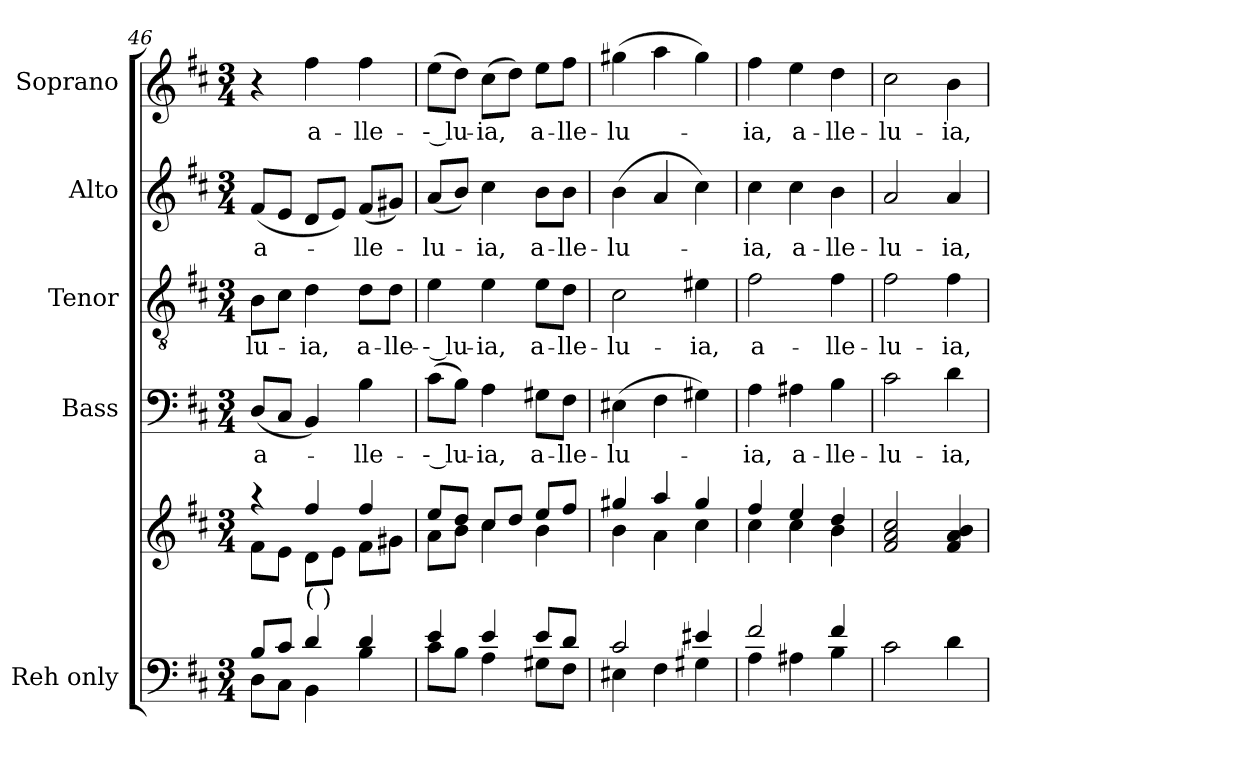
**kern	**kern	**kern	**text	**kern	**text	**kern	**text	**kern	**text
*part5	*part5	*part4	*part4	*part3	*part3	*part2	*part2	*part1	*part1
*staff6	*staff5	*staff4	*staff4	*staff3	*staff3	*staff2	*staff2	*staff1	*staff1
*I"Reh only	*	*I"Bass	*	*I"Tenor	*	*I"Alto	*	*I"Soprano	*
*	*	*I'B.	*	*I'T.	*	*I'A.	*	*I'S.	*
*clefF4	*clefG2	*clefF4	*	*clefGv2	*	*clefG2	*	*clefG2	*
*	*	*	*	*ITrd7c12	*	*	*	*	*
*k[f#c#]	*k[f#c#]	*k[f#c#]	*	*k[f#c#]	*	*k[f#c#]	*	*k[f#c#]	*
*D:	*D:	*D:	*	*D:	*	*D:	*	*D:	*
*M3/4	*M3/4	*M3/4	*	*M3/4	*	*M3/4	*	*M3/4	*
=46	=46	=46	=46	=46	=46	=46	=46	=46	=46
*^	*^	*	*	*	*	*	*	*	*
!	!	!	!	!	!LO:LY:b:color=#000000	!	!	!	!	!	!
!	!	!	!	!	!	!	!LO:LY:b:color=#000000	!	!	!	!
!	!	!	!	!	!	!	!	!	!LO:LY:b:color=#000000	!	!
8Bi/L	8Di\L	4r	8f#i\L	(8Di/L	a-	8BBi\L	-lu-	(8f#i/L	a-	4r	.
8c#i/J	8C#i\J	.	8ei\J	8C#i/J	.	8C#i\J	.	8ei/J	.	.	.
!	!	!	!	!	!	!	!LO:LY:b:color=#000000	!	!	!	!
!LO:TX:a:t=(    )	!	!	!	!	!	!	!	!	!	!	!
!	!	!	!	!	!	!	!	!	!	!	!LO:LY:b:color=#000000
4di/	4BBi\	4ff#i/	8di\L	4BBi/)	.	4Di\	-ia,	8di/L	.	4ff#i\	a-
.	.	.	8ei\J	.	.	.	.	8ei/J)	.	.	.
!	!	!	!	!	!LO:LY:b:color=#000000	!	!	!	!	!	!
!	!	!	!	!	!	!	!LO:LY:b:color=#000000	!	!	!	!
!	!	!	!	!	!	!	!	!	!LO:LY:b:color=#000000	!	!
!	!	!	!	!	!	!	!	!	!	!	!LO:LY:b:color=#000000
4di/	4Bi\	4ff#i/	8f#i\L	4Bi\	-lle-	8Di\L	a-	(8f#i/L	-lle-	4ff#i\	-lle-
!	!	!	!	!	!	!	!LO:LY:b:color=#000000	!	!	!	!
.	.	.	8g#Xi\J	.	.	8Di\J	-lle-	8g#Xi/J)	.	.	.
!!LO:LB:g=z
=47	=47	=47	=47	=47	=47	=47	=47	=47	=47	=47	=47
!	!	!	!	!	!LO:LY:b:color=#000000	!	!	!	!	!	!
!	!	!	!	!	!	!	!LO:LY:b:color=#000000	!	!	!	!
!	!	!	!	!	!	!	!	!	!LO:LY:b:color=#000000	!	!
!	!	!	!	!	!	!	!	!	!	!	!LO:LY:b:color=#000000
4ei/	8c#i\L	8eei/L	8ai\L	(8c#i\L	-- lu-	4Ei\	-- lu-	(8ai/L	-lu-	(8eei\L	-- lu-
.	8Bi\J	8ddi/J	8bi\J	8Bi\J)	.	.	.	8bi/J)	.	8ddi\J)	.
!	!	!	!	!	!LO:LY:b:color=#000000	!	!	!	!	!	!
!	!	!	!	!	!	!	!LO:LY:b:color=#000000	!	!	!	!
!	!	!	!	!	!	!	!	!	!LO:LY:b:color=#000000	!	!
!	!	!	!	!	!	!	!	!	!	!	!LO:LY:b:color=#000000
4ei/	4Ai\	8cc#i/L	4cc#i\	4Ai\	-ia,	4Ei\	-ia,	4cc#i\	-ia,	(8cc#i\L	-ia,
.	.	8ddi/J	.	.	.	.	.	.	.	8ddi\J)	.
!	!	!	!	!	!LO:LY:b:color=#000000	!	!	!	!	!	!
!	!	!	!	!	!	!	!LO:LY:b:color=#000000	!	!	!	!
!	!	!	!	!	!	!	!	!	!LO:LY:b:color=#000000	!	!
!	!	!	!	!	!	!	!	!	!	!	!LO:LY:b:color=#000000
8ei/L	8G#Xi\L	8eei/L	4bi\	8G#Xi\L	a-	8Ei\L	a-	8bi\L	a-	8eei\L	a-
!	!	!	!	!	!LO:LY:b:color=#000000	!	!	!	!	!	!
!	!	!	!	!	!	!	!LO:LY:b:color=#000000	!	!	!	!
!	!	!	!	!	!	!	!	!	!LO:LY:b:color=#000000	!	!
!	!	!	!	!	!	!	!	!	!	!	!LO:LY:b:color=#000000
8di/J	8F#i\J	8ff#i/J	.	8F#i\J	-lle-	8Di\J	-lle-	8bi\J	-lle-	8ff#i\J	-lle-
=48	=48	=48	=48	=48	=48	=48	=48	=48	=48	=48	=48
!	!	!	!	!	!LO:LY:b:color=#000000	!	!	!	!	!	!
!	!	!	!	!	!	!	!LO:LY:b:color=#000000	!	!	!	!
!	!	!	!	!	!	!	!	!	!LO:LY:b:color=#000000	!	!
!	!	!	!	!	!	!	!	!	!	!	!LO:LY:b:color=#000000
2c#i/	4E#Xi\	4gg#Xi/	4bi\	(4E#Xi\	-lu-	2C#i\	-lu-	(4bi\	-lu-	(4gg#Xi\	-lu-
.	4F#i\	4aai/	4ai\	4F#i\	.	.	.	4ai/	.	4aai\	.
!	!	!	!	!	!	!	!LO:LY:b:color=#000000	!	!	!	!
4e#Xi/	4G#Xi\	4gg#i/	4cc#i\	4G#Xi\)	.	4E#Xi\	-ia,	4cc#i\)	.	4gg#i\)	.
=49	=49	=49	=49	=49	=49	=49	=49	=49	=49	=49	=49
!	!	!	!	!	!LO:LY:b:color=#000000	!	!	!	!	!	!
!	!	!	!	!	!	!	!LO:LY:b:color=#000000	!	!	!	!
!	!	!	!	!	!	!	!	!	!LO:LY:b:color=#000000	!	!
!	!	!	!	!	!	!	!	!	!	!	!LO:LY:b:color=#000000
2f#i/	4Ai\	4ff#i/	4cc#i\	4Ai\	-ia,	2F#i\	a-	4cc#i\	-ia,	4ff#i\	-ia,
!	!	!	!	!	!LO:LY:b:color=#000000	!	!	!	!	!	!
!	!	!	!	!	!	!	!	!	!LO:LY:b:color=#000000	!	!
!	!	!	!	!	!	!	!	!	!	!	!LO:LY:b:color=#000000
.	4A#Xi\	4eei/	4cc#i\	4A#Xi\	a-	.	.	4cc#i\	a-	4eei\	a-
!	!	!	!	!	!LO:LY:b:color=#000000	!	!	!	!	!	!
!	!	!	!	!	!	!	!LO:LY:b:color=#000000	!	!	!	!
!	!	!	!	!	!	!	!	!	!LO:LY:b:color=#000000	!	!
!	!	!	!	!	!	!	!	!	!	!	!LO:LY:b:color=#000000
4f#i/	4Bi\	4ddi/	4bi\	4Bi\	-lle-	4F#i\	-lle-	4bi\	-lle-	4ddi\	-lle-
*v	*v	*	*	*	*	*	*	*	*	*	*
*	*v	*v	*	*	*	*	*	*	*	*
=50	=50	=50	=50	=50	=50	=50	=50	=50	=50
*^	*^	*	*	*	*	*	*	*	*
!	!	!	!	!	!LO:LY:b:color=#000000	!	!	!	!	!	!
*v	*v	*	*	*	*	*	*	*	*	*	*
*	*v	*v	*	*	*	*	*	*	*	*
*^	*^	*	*	*	*	*	*	*	*
!	!	!	!	!	!	!	!LO:LY:b:color=#000000	!	!	!	!
*v	*v	*	*	*	*	*	*	*	*	*	*
*	*v	*v	*	*	*	*	*	*	*	*
*^	*^	*	*	*	*	*	*	*	*
!	!	!	!	!	!	!	!	!	!LO:LY:b:color=#000000	!	!
*v	*v	*	*	*	*	*	*	*	*	*	*
*	*v	*v	*	*	*	*	*	*	*	*
*^	*^	*	*	*	*	*	*	*	*
!	!	!	!	!	!	!	!	!	!	!	!LO:LY:b:color=#000000
*v	*v	*	*	*	*	*	*	*	*	*	*
*	*v	*v	*	*	*	*	*	*	*	*
2c#i\	2f#i/ 2ai 2cc#i	2c#i\	-lu-	2F#i\	-lu-	2ai/	-lu-	2cc#i\	-lu-
!	!	!	!LO:LY:b:color=#000000	!	!	!	!	!	!
!	!	!	!	!	!LO:LY:b:color=#000000	!	!	!	!
!	!	!	!	!	!	!	!LO:LY:b:color=#000000	!	!
!	!	!	!	!	!	!	!	!	!LO:LY:b:color=#000000
4di\	4f#i/ 4ai 4bi	4di\	-ia,	4F#i\	-ia,	4ai/	-ia,	4bi\	-ia,
=	=	=	=	=	=	=	=	=	=
*-	*-	*-	*-	*-	*-	*-	*-	*-	*-
